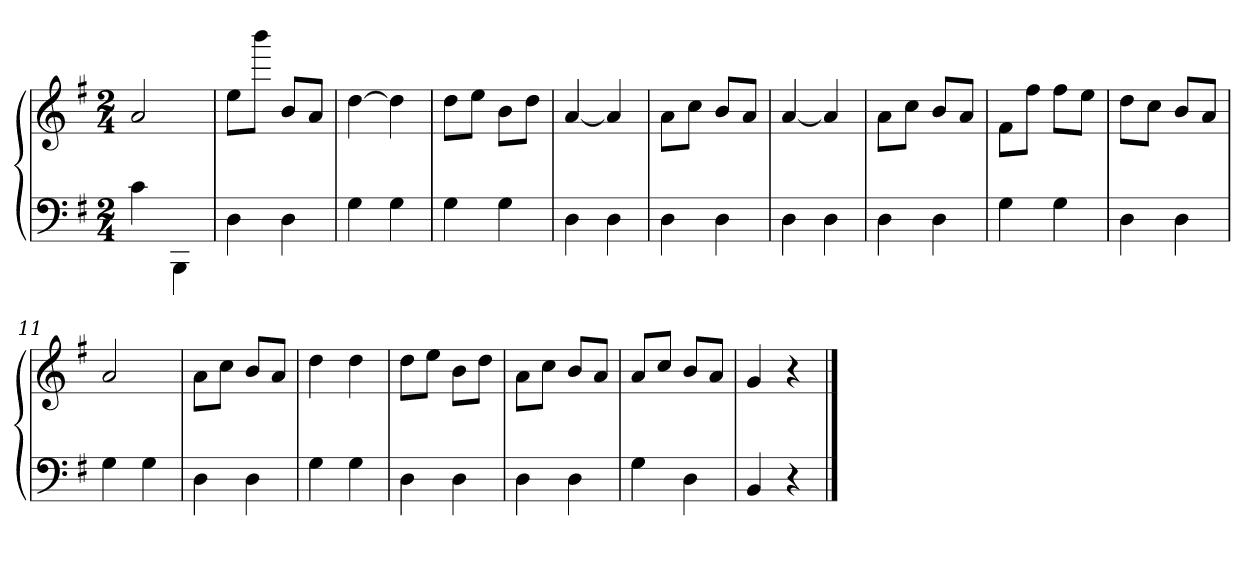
**kern	**kern
*part1	*part1
*staff2	*staff1
*clefF4	*clefG2
*k[f#]	*k[f#]
*M2/4	*M2/4
=1	=1
4c\	2a/
4BBB\	.
=2	=2
4D\	8ee\L
.	8bbb\J
4D\	8b/L
.	8a/J
=3	=3
4G\	[4dd\
4G\	4dd\]
=4	=4
4G\	8dd\L
.	8ee\J
4G\	8b\L
.	8dd\J
=5	=5
4D\	[4a/
4D\	4a/]
!!LO:LB:g=z
=6	=6
4D\	8a\L
.	8cc\J
4D\	8b/L
.	8a/J
=7	=7
4D\	[4a/
4D\	4a/]
=8	=8
4D\	8a\L
.	8cc\J
4D\	8b/L
.	8a/J
=9	=9
4G\	8f#\L
.	8ff#\J
4G\	8ff#\L
.	8ee\J
=10	=10
4D\	8dd\L
.	8cc\J
4D\	8b/L
.	8a/J
!!LO:LB:g=z
=11	=11
4G\	2a/
4G\	.
=12	=12
4D\	8a\L
.	8cc\J
4D\	8b/L
.	8a/J
=13	=13
4G\	4dd\
4G\	4dd\
=14	=14
4D\	8dd\L
.	8ee\J
4D\	8b\L
.	8dd\J
=15	=15
4D\	8a\L
.	8cc\J
4D\	8b/L
.	8a/J
=16	=16
4G\	8a/L
.	8cc/J
4D\	8b/L
.	8a/J
=17	=17
4BB/	4g/
4r	4r
==	==
*-	*-
